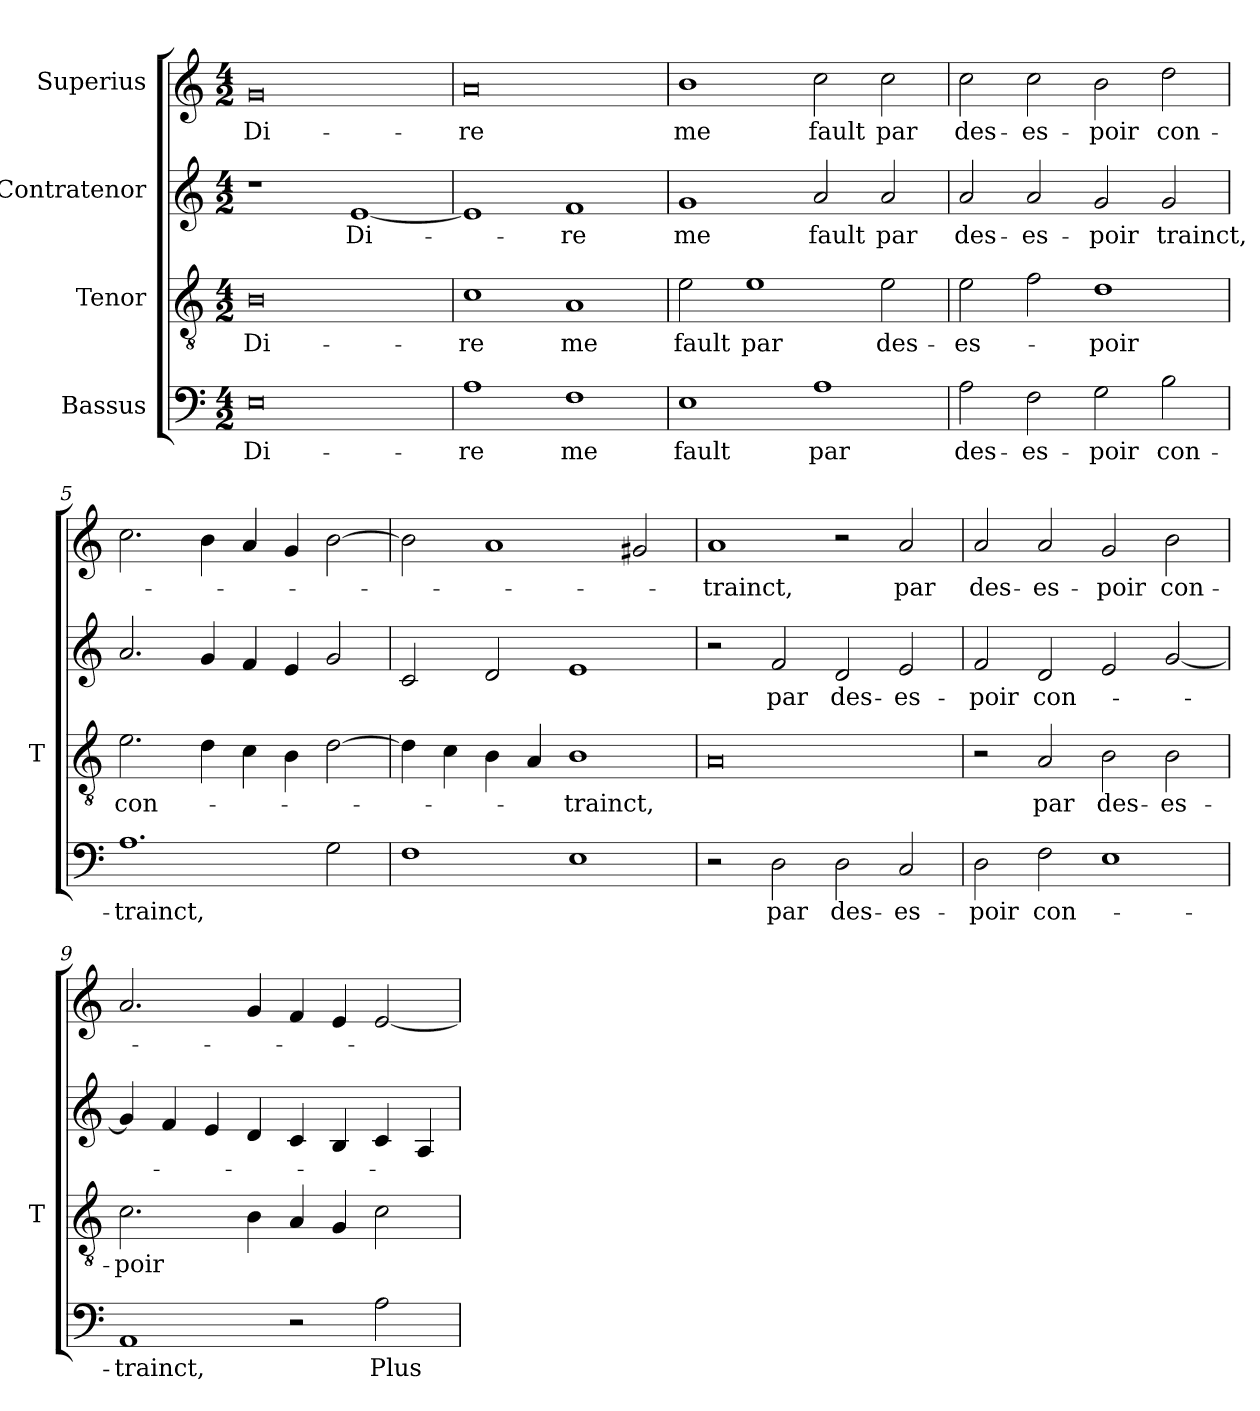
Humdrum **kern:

**kern	**text	**kern	**text	**kern	**text	**kern	**text
*part4	*part4	*part3	*part3	*part2	*part2	*part1	*part1
*staff4	*staff4	*staff3	*staff3	*staff2	*staff2	*staff1	*staff1
*I"Bassus	*	*I"Tenor	*	*I"Contratenor	*	*I"Superius	*
*	*	*I'T	*	*	*	*	*
*clefF4	*	*clefGv2	*	*clefG2	*	*clefG2	*
*k[]	*	*k[]	*	*k[]	*	*k[]	*
*M4/2	*	*M4/2	*	*M4/2	*	*M4/2	*
=1	=1	=1	=1	=1	=1	=1	=1
0E	Di-	0B	Di-	1r	.	0g	Di-
.	.	.	.	[1e	Di-	.	.
=2	=2	=2	=2	=2	=2	=2	=2
1A	-re	1c	-re	1e]	.	0a	-re
1F	-me	1A	-me	1f	-re	.	.
=3	=3	=3	=3	=3	=3	=3	=3
1E	-fault	2e	-fault	1g	-me	1b	-me
.	.	1e	-par	.	.	.	.
1A	-par	.	.	2a	-fault	2cc	-fault
.	.	2e	des-	2a	-par	2cc	-par
=4	=4	=4	=4	=4	=4	=4	=4
2A	des-	2e	es-	2a	des-	2cc	des-
2F	es-	2f	.	2a	es-	2cc	es-
2G	-poir	1d	-poir	2g	-poir	2b	-poir
2B	con-	.	.	2g	-trainct,	2dd	con-
=5	=5	=5	=5	=5	=5	=5	=5
1.A	-trainct,	2.e	con-	2.a	.	2.cc	.
.	.	4d	.	4g	.	4b	.
.	.	4c	.	4f	.	4a	.
.	.	4B	.	4e	.	4g	.
2G	.	[2d	.	2g	.	[2b	.
=6	=6	=6	=6	=6	=6	=6	=6
1F	.	4d]	.	2c	.	2b]	.
.	.	4c	.	.	.	.	.
.	.	4B	.	2d	.	1a	.
.	.	4A	.	.	.	.	.
1E	.	1B	-trainct,	1e	.	.	.
.	.	.	.	.	.	2g#X	.
=7	=7	=7	=7	=7	=7	=7	=7
2r	.	0A	.	2r	.	1a	-trainct,
2D	-par	.	.	2f	-par	.	.
2D	des-	.	.	2d	des-	2r	.
2C	es-	.	.	2e	es-	2a	-par
=8	=8	=8	=8	=8	=8	=8	=8
2D	-poir	2r	.	2f	-poir	2a	des-
2F	con-	2A	-par	2d	con-	2a	es-
1E	.	2B	des-	2e	.	2g	-poir
.	.	2B	es-	[2g	.	2b	con-
=9	=9	=9	=9	=9	=9	=9	=9
1AA	-trainct,	2.c	-poir	4g]	.	2.a	.
.	.	.	.	4f	.	.	.
.	.	.	.	4e	.	.	.
.	.	4B	.	4d	.	4g	.
2r	.	4A	.	4c	.	4f	.
.	.	4G	.	4B	.	4e	.
2A	Plus-	2c	.	4c	.	[2e	.
.	.	.	.	4A	.	.	.
=	=	=	=	=	=	=	=
*-	*-	*-	*-	*-	*-	*-	*-
